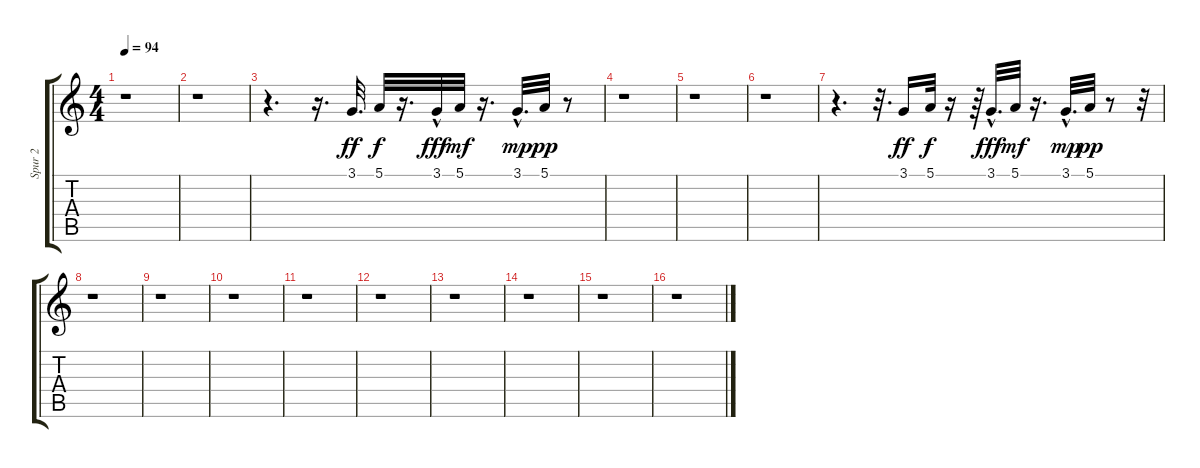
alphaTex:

\track ("Spur 2" "Spur 2") {instrument trombone}
\staff {score tabs}
\tuning (E4 B3 G3 D3 A2 E2) {hide}
\ts (4 4)
\tempo 94
\clef g2
\ks c
r.1{dy pp} |
r.1 |
r.4{d} r.16{d} 3.1.32{d dy ff} 5.1.32{dy f} r.16{d} 3.1{hac}.32{dy fff} 5.1.32{dy mf} r.16{d} 3.1{hac}.32{d dy mp} 5.1.32{dy pp} r.8 |
r.1 |
r.1 |
r.1 |
r.4{d} r.32{d} 3.1.16{dy ff} 5.1.32{dy f} r.16 r.64 3.1{hac}.32{d dy fff} 5.1.32{dy mf} r.16{d} 3.1{hac}.32{d dy mp} 5.1.32{dy pp} r.8 r.32 |
r.1 |
r.1 |
r.1 |
r.1 |
r.1 |
r.1 |
r.1 |
r.1 |
r.1
